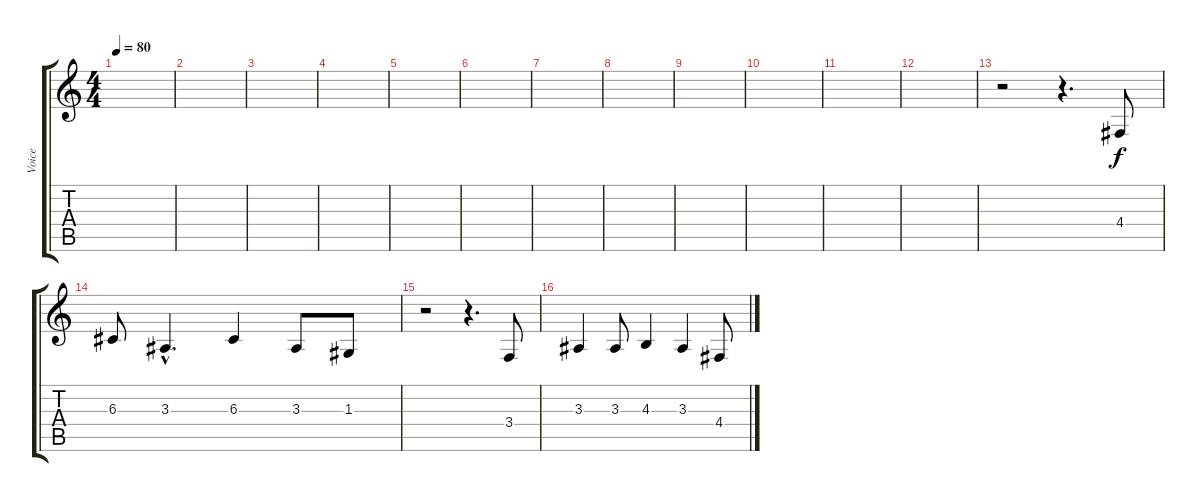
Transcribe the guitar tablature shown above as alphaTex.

\track ("Voice" "Voice") {instrument clarinet}
\staff {score tabs}
\tuning (E4 B3 G3 D3 A2 E2) {hide}
\ts (4 4)
\tempo 80
\clef g2
\ks c
|
|
|
|
|
|
|
|
|
|
|
|
r.2 r.4{d} 4.4.8 |
6.3.8 3.3{hac}.4{d} 6.3.4 3.3.8 1.3.8 |
r.2 r.4{d} 3.4.8 |
3.3.4 3.3.8 4.3.4 3.3.4 4.4.8
